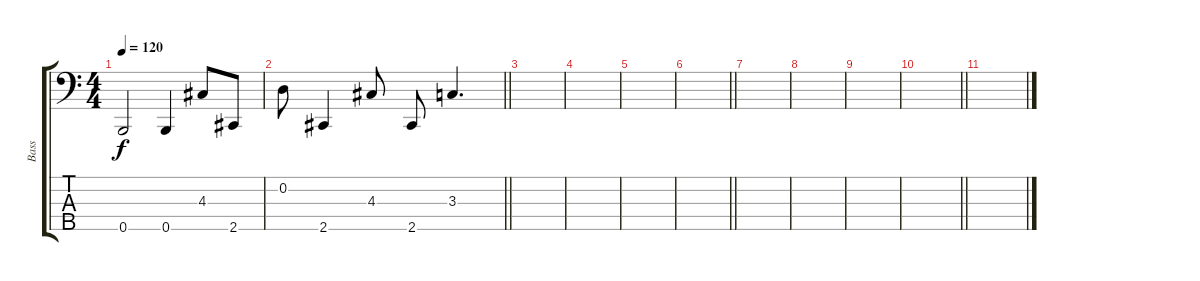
\track ("Bass" "Bass") {instrument electricbassfinger}
\staff {score tabs}
\tuning (G2 D2 A1 E1 B0) {hide}
\ts (4 4)
\tempo 120
\clef f4
\ks c
0.5.2{dy f} 0.5.4 4.3.8 2.5.8 |
\barLineRight lightlight
0.2.8 2.5.4 4.3.8 2.5.8 3.3.4{d} |
\section ("" "")
|
|
|
\barLineRight lightlight
|
|
|
|
\barLineRight lightlight
|
\section ("" "")
